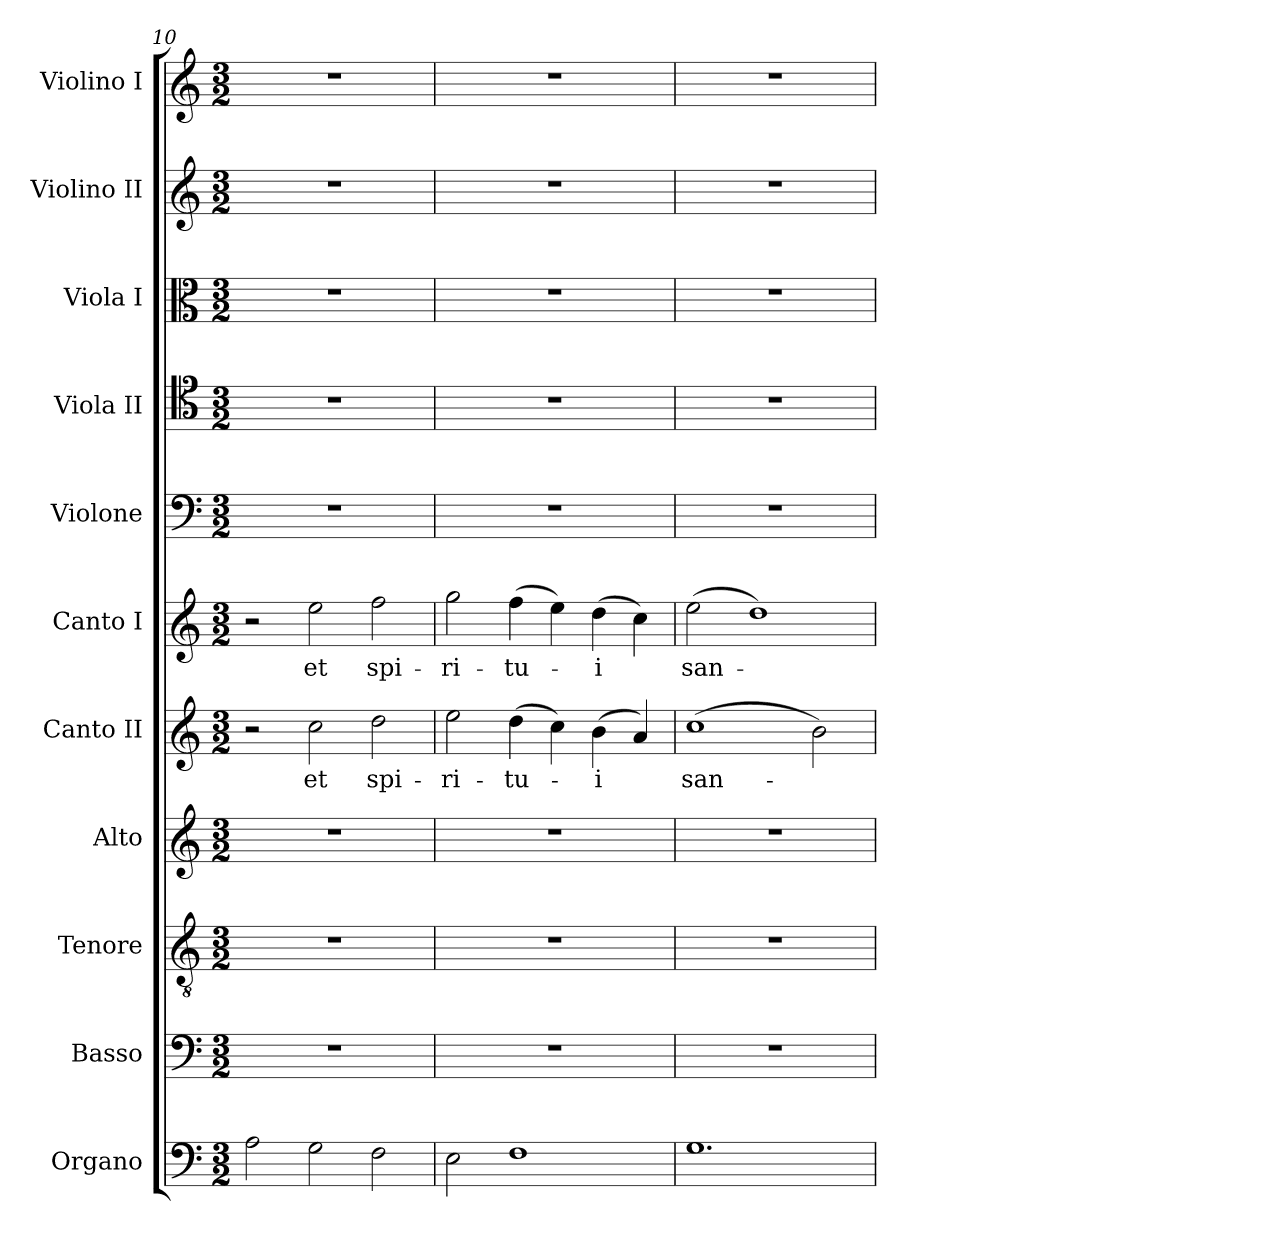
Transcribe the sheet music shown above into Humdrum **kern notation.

**kern	**kern	**kern	**kern	**kern	**text	**kern	**text	**kern	**kern	**kern	**kern	**kern
*part11	*part10	*part9	*part8	*part7	*part7	*part6	*part6	*part5	*part4	*part3	*part2	*part1
*staff11	*staff10	*staff9	*staff8	*staff7	*staff7	*staff6	*staff6	*staff5	*staff4	*staff3	*staff2	*staff1
*I"Organo	*I"Basso	*I"Tenore	*I"Alto	*I"Canto II	*	*I"Canto I	*	*I"Violone	*I"Viola II	*I"Viola I	*I"Violino II	*I"Violino I
*I'Org.	*I'B.	*I'T.	*I'A.	*I'C. II	*	*I'C. I	*	*I'Vne.	*I'Vla. II	*I'Vla. I	*I'Vl. II	*I'Vl. I
*clefF4	*clefF4	*clefGv2	*clefG2	*clefG2	*	*clefG2	*	*clefF4	*clefC4	*clefC3	*clefG2	*clefG2
*	*	*ITrd7c12	*	*	*	*	*	*	*	*	*	*
*k[]	*k[]	*k[]	*k[]	*k[]	*	*k[]	*	*k[]	*k[]	*k[]	*k[]	*k[]
*C:	*C:	*C:	*C:	*C:	*	*C:	*	*C:	*C:	*C:	*C:	*C:
*M3/2	*M3/2	*M3/2	*M3/2	*M3/2	*	*M3/2	*	*M3/2	*M3/2	*M3/2	*M3/2	*M3/2
=10	=10	=10	=10	=10	=10	=10	=10	=10	=10	=10	=10	=10
!	!LO:N:vis=1	!LO:N:vis=1	!LO:N:vis=1	!	!	!	!	!LO:N:vis=1	!LO:N:vis=1	!LO:N:vis=1	!LO:N:vis=1	!LO:N:vis=1
2Ai\	1.r	1.r	1.r	2r	.	2r	.	1.r	1.r	1.r	1.r	1.r
!	!	!	!	!	!LO:LY:b:color=#000000	!	!	!	!	!	!	!
!	!	!	!	!	!	!	!LO:LY:b:color=#000000	!	!	!	!	!
2Gi\	.	.	.	2cci\	et	2eei\	et	.	.	.	.	.
!	!	!	!	!	!LO:LY:b:color=#000000	!	!	!	!	!	!	!
!	!	!	!	!	!	!	!LO:LY:b:color=#000000	!	!	!	!	!
2Fi\	.	.	.	2ddi\	spi-	2ffi\	spi-	.	.	.	.	.
=11	=11	=11	=11	=11	=11	=11	=11	=11	=11	=11	=11	=11
!	!LO:N:vis=1	!LO:N:vis=1	!LO:N:vis=1	!	!	!	!	!	!	!	!	!
!	!	!	!	!	!LO:LY:b:color=#000000	!	!	!	!	!	!	!
!	!	!	!	!	!	!	!LO:LY:b:color=#000000	!LO:N:vis=1	!LO:N:vis=1	!LO:N:vis=1	!LO:N:vis=1	!LO:N:vis=1
2Ei\	1.r	1.r	1.r	2eei\	-ri-	2ggi\	-ri-	1.r	1.r	1.r	1.r	1.r
!	!	!	!	!	!LO:LY:b:color=#000000	!	!	!	!	!	!	!
!	!	!	!	!	!	!	!LO:LY:b:color=#000000	!	!	!	!	!
1Fi	.	.	.	(4ddi\	-tu-	(4ffi\	-tu-	.	.	.	.	.
.	.	.	.	4cci\)	.	4eei\)	.	.	.	.	.	.
!	!	!	!	!	!LO:LY:b:color=#000000	!	!	!	!	!	!	!
!	!	!	!	!	!	!	!LO:LY:b:color=#000000	!	!	!	!	!
.	.	.	.	(4bi\	-i	(4ddi\	-i	.	.	.	.	.
.	.	.	.	4ai/)	.	4cci\)	.	.	.	.	.	.
=12	=12	=12	=12	=12	=12	=12	=12	=12	=12	=12	=12	=12
!	!LO:N:vis=1	!LO:N:vis=1	!LO:N:vis=1	!	!	!	!	!	!	!	!	!
!	!	!	!	!	!LO:LY:b:color=#000000	!	!	!	!	!	!	!
!	!	!	!	!	!	!	!LO:LY:b:color=#000000	!LO:N:vis=1	!LO:N:vis=1	!LO:N:vis=1	!LO:N:vis=1	!LO:N:vis=1
1.Gi	1.r	1.r	1.r	(1cci	san-	(2eei\	san-	1.r	1.r	1.r	1.r	1.r
.	.	.	.	.	.	1ddi)	.	.	.	.	.	.
.	.	.	.	2bi\)	.	.	.	.	.	.	.	.
=	=	=	=	=	=	=	=	=	=	=	=	=
*-	*-	*-	*-	*-	*-	*-	*-	*-	*-	*-	*-	*-
